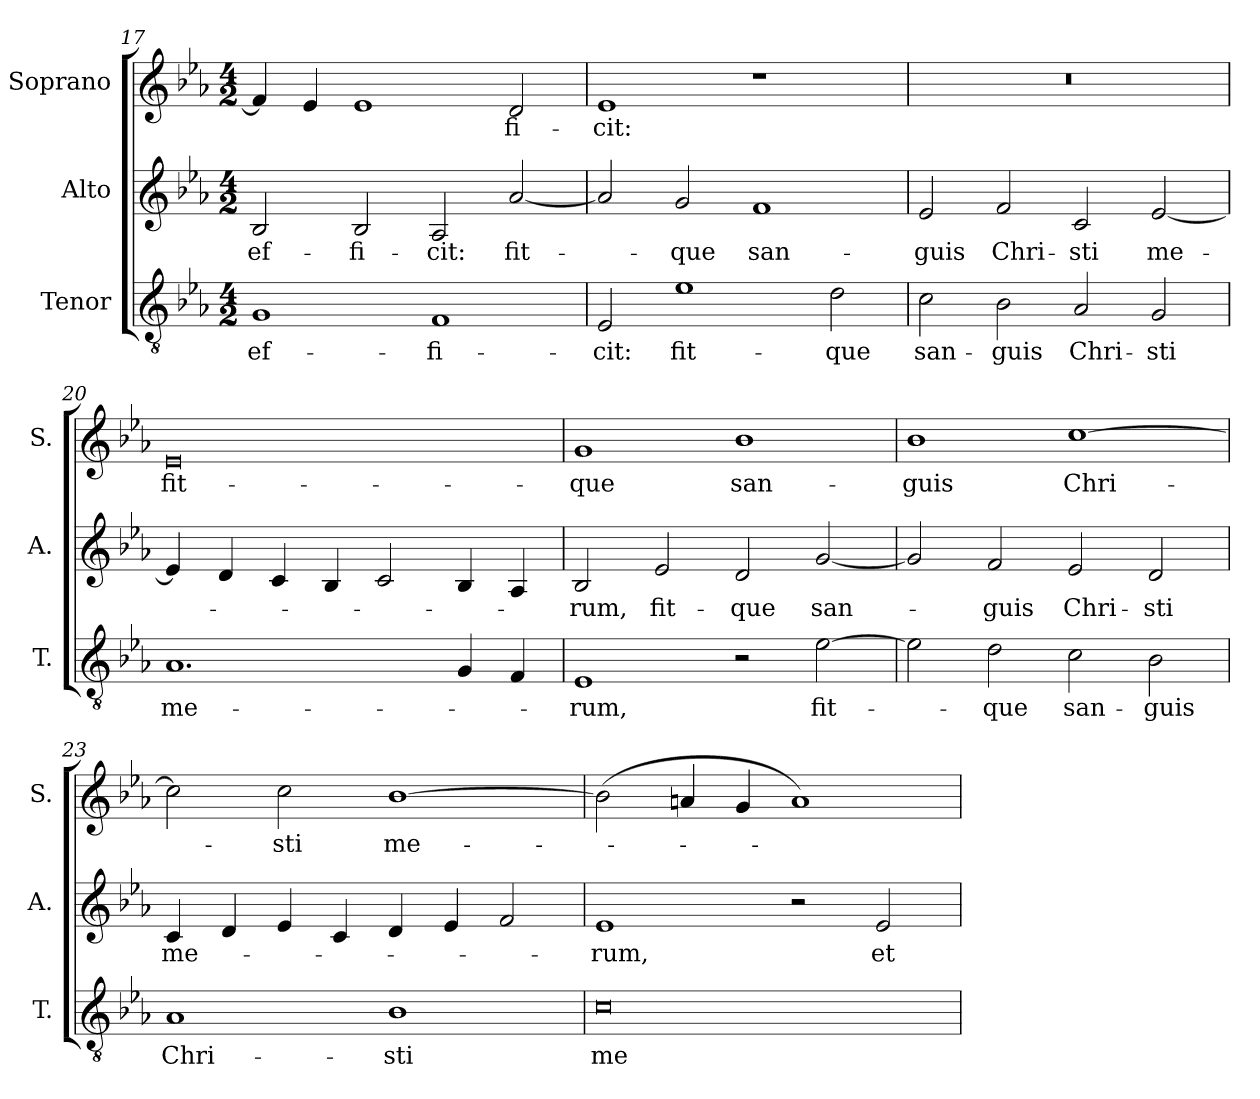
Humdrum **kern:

**kern	**text	**kern	**text	**kern	**text
*part3	*part3	*part2	*part2	*part1	*part1
*staff3	*staff3	*staff2	*staff2	*staff1	*staff1
*I"Tenor	*	*I"Alto	*	*I"Soprano	*
*I'T.	*	*I'A.	*	*I'S.	*
*clefGv2	*	*clefG2	*	*clefG2	*
*ITrd7c12	*	*	*	*	*
*k[b-e-a-]	*	*k[b-e-a-]	*	*k[b-e-a-]	*
*E-:	*	*E-:	*	*E-:	*
*M4/2	*	*M4/2	*	*M4/2	*
=17	=17	=17	=17	=17	=17
!	!LO:LY:b:color=#000000	!	!	!	!
!	!	!	!LO:LY:b:color=#000000	!	!
1GGi	ef-	2B-i/	ef-	4fi/]	.
.	.	.	.	4e-i/	.
!	!	!	!LO:LY:b:color=#000000	!	!
.	.	2B-i/	-fi-	1e-i	.
!	!LO:LY:b:color=#000000	!	!	!	!
!	!	!	!LO:LY:b:color=#000000	!	!
1FFi	-fi-	2A-i/	-cit:	.	.
!	!	!	!LO:LY:b:color=#000000	!	!
!	!	!	!	!	!LO:LY:b:color=#000000
.	.	[2a-i/	fit-	2di/	-fi-
=18	=18	=18	=18	=18	=18
!	!LO:LY:b:color=#000000	!	!	!	!
!	!	!	!	!	!LO:LY:b:color=#000000
2EE-i/	-cit:	2a-i/]	.	1e-i	-cit:
!	!LO:LY:b:color=#000000	!	!	!	!
!	!	!	!LO:LY:b:color=#000000	!	!
1E-i	fit-	2gi/	-que	.	.
!	!	!	!LO:LY:b:color=#000000	!	!
.	.	1fi	san-	1r	.
!	!LO:LY:b:color=#000000	!	!	!	!
2Di\	-que	.	.	.	.
=19	=19	=19	=19	=19	=19
!	!LO:LY:b:color=#000000	!	!	!	!
!	!	!	!LO:LY:b:color=#000000	!LO:N:vis=1	!
2Ci\	san-	2e-i/	-guis	0r	.
!	!LO:LY:b:color=#000000	!	!	!	!
!	!	!	!LO:LY:b:color=#000000	!	!
2BB-i\	-guis	2fi/	Chri-	.	.
!	!LO:LY:b:color=#000000	!	!	!	!
!	!	!	!LO:LY:b:color=#000000	!	!
2AA-i/	Chri-	2ci/	-sti	.	.
!	!LO:LY:b:color=#000000	!	!	!	!
!	!	!	!LO:LY:b:color=#000000	!	!
2GGi/	-sti	[2e-i/	me-	.	.
!!LO:LB:g=z
=20	=20	=20	=20	=20	=20
!	!LO:LY:b:color=#000000	!	!	!	!
!	!	!	!	!	!LO:LY:b:color=#000000
1.AA-i	me-	4e-i/]	.	0e-i	fit-
.	.	4di/	.	.	.
.	.	4ci/	.	.	.
.	.	4B-i/	.	.	.
.	.	2ci/	.	.	.
4GGi/	.	4B-i/	.	.	.
4FFi/	.	4A-i/	.	.	.
=21	=21	=21	=21	=21	=21
!	!LO:LY:b:color=#000000	!	!	!	!
!	!	!	!LO:LY:b:color=#000000	!	!
!	!	!	!	!	!LO:LY:b:color=#000000
1EE-i	-rum,	2B-i/	-rum,	1gi	-que
!	!	!	!LO:LY:b:color=#000000	!	!
.	.	2e-i/	fit-	.	.
!	!	!	!LO:LY:b:color=#000000	!	!
!	!	!	!	!	!LO:LY:b:color=#000000
2r	.	2di/	-que	1b-i	san-
!	!LO:LY:b:color=#000000	!	!	!	!
!	!	!	!LO:LY:b:color=#000000	!	!
[2E-i\	fit-	[2gi/	san-	.	.
=22	=22	=22	=22	=22	=22
!	!	!	!	!	!LO:LY:b:color=#000000
2E-i\]	.	2gi/]	.	1b-i	-guis
!	!LO:LY:b:color=#000000	!	!	!	!
!	!	!	!LO:LY:b:color=#000000	!	!
2Di\	-que	2fi/	-guis	.	.
!	!LO:LY:b:color=#000000	!	!	!	!
!	!	!	!LO:LY:b:color=#000000	!	!
!	!	!	!	!	!LO:LY:b:color=#000000
2Ci\	san-	2e-i/	Chri-	[1cci	Chri-
!	!LO:LY:b:color=#000000	!	!	!	!
!	!	!	!LO:LY:b:color=#000000	!	!
2BB-i\	-guis	2di/	-sti	.	.
=23	=23	=23	=23	=23	=23
!	!LO:LY:b:color=#000000	!	!	!	!
!	!	!	!LO:LY:b:color=#000000	!	!
1AA-i	Chri-	4ci/	me-	2cci\]	.
.	.	4di/	.	.	.
!	!	!	!	!	!LO:LY:b:color=#000000
.	.	4e-i/	.	2cci\	-sti
.	.	4ci/	.	.	.
!	!LO:LY:b:color=#000000	!	!	!	!
!	!	!	!	!	!LO:LY:b:color=#000000
1BB-i	-sti	4di/	.	[1b-i	me-
.	.	4e-i/	.	.	.
.	.	2fi/	.	.	.
=24	=24	=24	=24	=24	=24
!	!LO:LY:b:color=#000000	!	!	!	!
!	!	!	!LO:LY:b:color=#000000	!	!
0Ci	me-	1e-i	-rum,	(2b-i\]	.
.	.	.	.	4ani/	.
.	.	.	.	4gi/	.
.	.	2r	.	1ai)	.
!	!	!	!LO:LY:b:color=#000000	!	!
.	.	2e-i/	et	.	.
=	=	=	=	=	=
*-	*-	*-	*-	*-	*-
